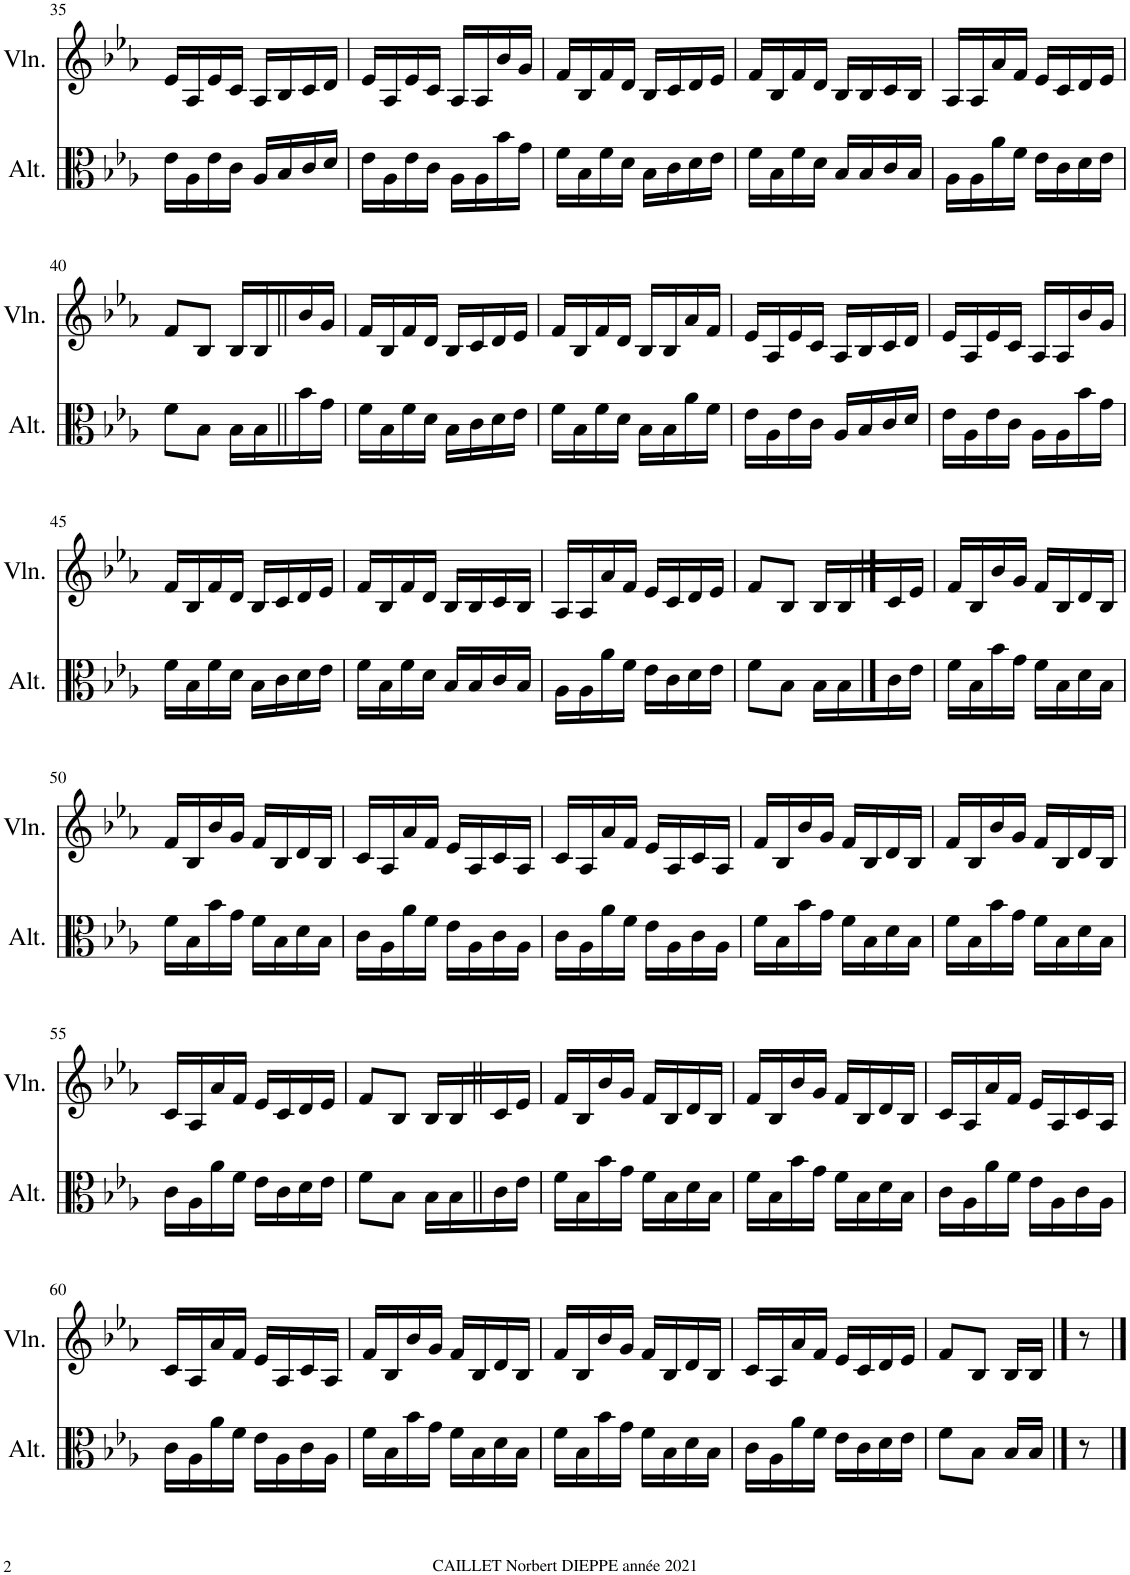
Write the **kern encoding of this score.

**kern	**kern
*part2	*part1
*staff2	*staff1
*I"Alto	*I"Violon
*I'Alt.	*I'Vln.
!!LO:PB:g=z
*clefC3	*clefG2
*k[b-e-a-]	*k[b-e-a-]
*M2/4	*M2/4
=35	=35
16e-\LL	16e-/LL
16A-\	16A-/
16e-\	16e-/
16c\JJ	16c/JJ
16A-/LL	16A-/LL
16B-/	16B-/
16c/	16c/
16d/JJ	16d/JJ
=36	=36
16e-\LL	16e-/LL
16A-\	16A-/
16e-\	16e-/
16c\JJ	16c/JJ
16A-\LL	16A-/LL
16A-\	16A-/
16b-\	16b-/
16g\JJ	16g/JJ
=37	=37
16f\LL	16f/LL
16B-\	16B-/
16f\	16f/
16d\JJ	16d/JJ
16B-\LL	16B-/LL
16c\	16c/
16d\	16d/
16e-\JJ	16e-/JJ
=38	=38
16f\LL	16f/LL
16B-\	16B-/
16f\	16f/
16d\JJ	16d/JJ
16B-/LL	16B-/LL
16B-/	16B-/
16c/	16c/
16B-/JJ	16B-/JJ
=39	=39
16A-\LL	16A-/LL
16A-\	16A-/
16a-\	16a-/
16f\JJ	16f/JJ
16e-\LL	16e-/LL
16c\	16c/
16d\	16d/
16e-\JJ	16e-/JJ
!!LO:LB:g=z
=40	=40
8f\L	8f/L
8B-\J	8B-/J
16B-\LL	16B-/LL
16B-\	16B-/
16b-\	16b-/
16g\JJ	16g/JJ
=41	=41
16f\LL	16f/LL
16B-\	16B-/
16f\	16f/
16d\JJ	16d/JJ
16B-\LL	16B-/LL
16c\	16c/
16d\	16d/
16e-\JJ	16e-/JJ
=42	=42
16f\LL	16f/LL
16B-\	16B-/
16f\	16f/
16d\JJ	16d/JJ
16B-\LL	16B-/LL
16B-\	16B-/
16a-\	16a-/
16f\JJ	16f/JJ
=43	=43
16e-\LL	16e-/LL
16A-\	16A-/
16e-\	16e-/
16c\JJ	16c/JJ
16A-/LL	16A-/LL
16B-/	16B-/
16c/	16c/
16d/JJ	16d/JJ
=44	=44
16e-\LL	16e-/LL
16A-\	16A-/
16e-\	16e-/
16c\JJ	16c/JJ
16A-\LL	16A-/LL
16A-\	16A-/
16b-\	16b-/
16g\JJ	16g/JJ
!!LO:LB:g=z
=45	=45
16f\LL	16f/LL
16B-\	16B-/
16f\	16f/
16d\JJ	16d/JJ
16B-\LL	16B-/LL
16c\	16c/
16d\	16d/
16e-\JJ	16e-/JJ
=46	=46
16f\LL	16f/LL
16B-\	16B-/
16f\	16f/
16d\JJ	16d/JJ
16B-/LL	16B-/LL
16B-/	16B-/
16c/	16c/
16B-/JJ	16B-/JJ
=47	=47
16A-\LL	16A-/LL
16A-\	16A-/
16a-\	16a-/
16f\JJ	16f/JJ
16e-\LL	16e-/LL
16c\	16c/
16d\	16d/
16e-\JJ	16e-/JJ
=48	=48
8f\L	8f/L
8B-\J	8B-/J
16B-\LL	16B-/LL
16B-\	16B-/
16c\	16c/
16e-\JJ	16e-/JJ
=49	=49
16f\LL	16f/LL
16B-\	16B-/
16b-\	16b-/
16g\JJ	16g/JJ
16f\LL	16f/LL
16B-\	16B-/
16d\	16d/
16B-\JJ	16B-/JJ
!!LO:LB:g=z
=50	=50
16f\LL	16f/LL
16B-\	16B-/
16b-\	16b-/
16g\JJ	16g/JJ
16f\LL	16f/LL
16B-\	16B-/
16d\	16d/
16B-\JJ	16B-/JJ
=51	=51
16c\LL	16c/LL
16A-\	16A-/
16a-\	16a-/
16f\JJ	16f/JJ
16e-\LL	16e-/LL
16A-\	16A-/
16c\	16c/
16A-\JJ	16A-/JJ
=52	=52
16c\LL	16c/LL
16A-\	16A-/
16a-\	16a-/
16f\JJ	16f/JJ
16e-\LL	16e-/LL
16A-\	16A-/
16c\	16c/
16A-\JJ	16A-/JJ
=53	=53
16f\LL	16f/LL
16B-\	16B-/
16b-\	16b-/
16g\JJ	16g/JJ
16f\LL	16f/LL
16B-\	16B-/
16d\	16d/
16B-\JJ	16B-/JJ
=54	=54
16f\LL	16f/LL
16B-\	16B-/
16b-\	16b-/
16g\JJ	16g/JJ
16f\LL	16f/LL
16B-\	16B-/
16d\	16d/
16B-\JJ	16B-/JJ
!!LO:LB:g=z
=55	=55
16c\LL	16c/LL
16A-\	16A-/
16a-\	16a-/
16f\JJ	16f/JJ
16e-\LL	16e-/LL
16c\	16c/
16d\	16d/
16e-\JJ	16e-/JJ
=56	=56
8f\L	8f/L
8B-\J	8B-/J
16B-\LL	16B-/LL
16B-\	16B-/
16c\	16c/
16e-\JJ	16e-/JJ
=57	=57
16f\LL	16f/LL
16B-\	16B-/
16b-\	16b-/
16g\JJ	16g/JJ
16f\LL	16f/LL
16B-\	16B-/
16d\	16d/
16B-\JJ	16B-/JJ
=58	=58
16f\LL	16f/LL
16B-\	16B-/
16b-\	16b-/
16g\JJ	16g/JJ
16f\LL	16f/LL
16B-\	16B-/
16d\	16d/
16B-\JJ	16B-/JJ
=59	=59
16c\LL	16c/LL
16A-\	16A-/
16a-\	16a-/
16f\JJ	16f/JJ
16e-\LL	16e-/LL
16A-\	16A-/
16c\	16c/
16A-\JJ	16A-/JJ
!!LO:LB:g=z
=60	=60
16c\LL	16c/LL
16A-\	16A-/
16a-\	16a-/
16f\JJ	16f/JJ
16e-\LL	16e-/LL
16A-\	16A-/
16c\	16c/
16A-\JJ	16A-/JJ
=61	=61
16f\LL	16f/LL
16B-\	16B-/
16b-\	16b-/
16g\JJ	16g/JJ
16f\LL	16f/LL
16B-\	16B-/
16d\	16d/
16B-\JJ	16B-/JJ
=62	=62
16f\LL	16f/LL
16B-\	16B-/
16b-\	16b-/
16g\JJ	16g/JJ
16f\LL	16f/LL
16B-\	16B-/
16d\	16d/
16B-\JJ	16B-/JJ
=63	=63
16c\LL	16c/LL
16A-\	16A-/
16a-\	16a-/
16f\JJ	16f/JJ
16e-\LL	16e-/LL
16c\	16c/
16d\	16d/
16e-\JJ	16e-/JJ
=64	=64
8f\L	8f/L
8B-\J	8B-/J
16B-/LL	16B-/LL
16B-/JJ	16B-/JJ
8r	8r
==	==
*-	*-
